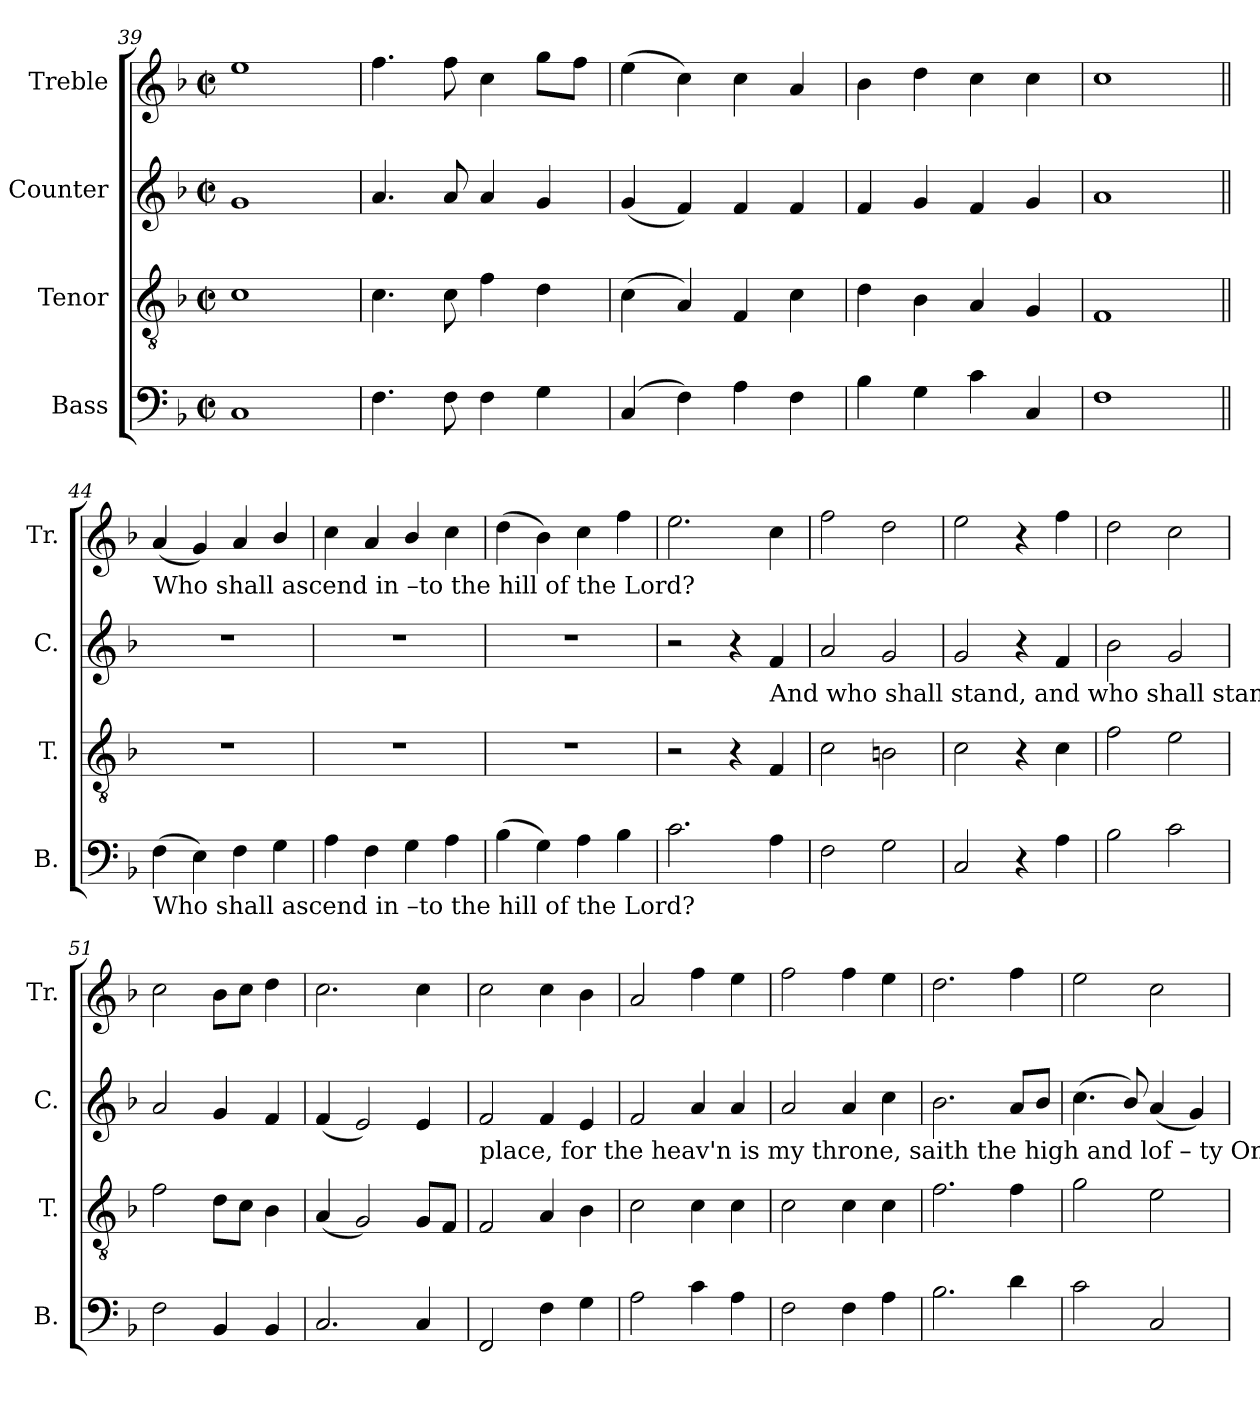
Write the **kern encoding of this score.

**kern	**kern	**kern	**kern
*part4	*part3	*part2	*part1
*staff4	*staff3	*staff2	*staff1
*I"Bass	*I"Tenor	*I"Counter	*I"Treble
*I'B.	*I'T.	*I'C.	*I'Tr.
*clefF4	*clefGv2	*clefG2	*clefG2
*k[b-]	*k[b-]	*k[b-]	*k[b-]
*M2/2	*M2/2	*M2/2	*M2/2
*met(c|)	*met(c|)	*met(c|)	*met(c|)
=39	=39	=39	=39
1C	1c	1g	1ee
=40	=40	=40	=40
4.F\	4.c\	4.a/	4.ff\
8F\	8c\	8a/	8ff\
4F\	4f\	4a/	4cc\
4G\	4d\	4g/	8gg\L
.	.	.	8ff\J
=41	=41	=41	=41
(4C/	(4c\	(4g/	(4ee\
4F\)	4A/)	4f/)	4cc\)
4A\	4F/	4f/	4cc\
4F\	4c\	4f/	4a/
=42	=42	=42	=42
4B-\	4d\	4f/	4b-\
4G\	4B-\	4g/	4dd\
4c\	4A/	4f/	4cc\
4C/	4G/	4g/	4cc\
=43	=43	=43	=43
1F	1F	1a	1cc
!!LO:LB:g=z
=44||	=44||	=44||	=44||
!	!	!	!LO:TX:b:t=Who shall ascend  in –to  the    hill      of   the   Lord?
!LO:TX:b:t=Who shall ascend  in –to  the    hill      of   the   Lord?	!	!	!
(4F\	1r	1r	(4a/
4E\)	.	.	4g/)
4F\	.	.	4a/
4G\	.	.	4b-/
=45	=45	=45	=45
4A\	1r	1r	4cc\
4F\	.	.	4a/
4G\	.	.	4b-/
4A\	.	.	4cc\
=46	=46	=46	=46
(4B-\	1r	1r	(4dd\
4G\)	.	.	4b-\)
4A\	.	.	4cc\
4B-\	.	.	4ff\
=47	=47	=47	=47
2.c\	2r	2r	2.ee\
.	4r	4r	.
!	!	!LO:TX:b:t=And who shall   stand,   and who shall stand in   his      ho    –     ly	!
4A\	4F/	4f/	4cc\
=48	=48	=48	=48
2F\	2c\	2a/	2ff\
2G\	2Bn\	2g/	2dd\
=49	=49	=49	=49
2C/	2c\	2g/	2ee\
4r	4r	4r	4r
4A\	4c\	4f/	4ff\
=50	=50	=50	=50
2B-\	2f\	2b-\	2dd\
2c\	2e\	2g/	2cc\
=51	=51	=51	=51
2F\	2f\	2a/	2cc\
4BB-/	8d\L	4g/	8b-\L
.	8c\J	.	8cc\J
4BB-/	4B-\	4f/	4dd\
=52	=52	=52	=52
2.C/	(4A/	(4f/	2.cc\
.	2G/)	2e/)	.
4C/	8G/L	4e/	4cc\
.	8F/J	.	.
!!LO:LB:g=z
=53	=53	=53	=53
!	!	!LO:TX:b:t=place, for the heav'n is my throne, saith the high and  lof     –     ty           One,	!
2FF/	2F/	2f/	2cc\
4F\	4A/	4f/	4cc\
4G\	4B-\	4e/	4b-\
=54	=54	=54	=54
2A\	2c\	2f/	2a/
4c\	4c\	4a/	4ff\
4A\	4c\	4a/	4ee\
=55	=55	=55	=55
2F\	2c\	2a/	2ff\
4F\	4c\	4a/	4ff\
4A\	4c\	4cc\	4ee\
=56	=56	=56	=56
2.B-\	2.f\	2.b-\	2.dd\
4d\	4f\	8a/L	4ff\
.	.	8b-/J	.
=57	=57	=57	=57
2c\	2g\	(4.cc\	2ee\
.	.	8b-/)	.
2C/	2e\	(4a/	2cc\
.	.	4g/)	.
=	=	=	=
*-	*-	*-	*-
